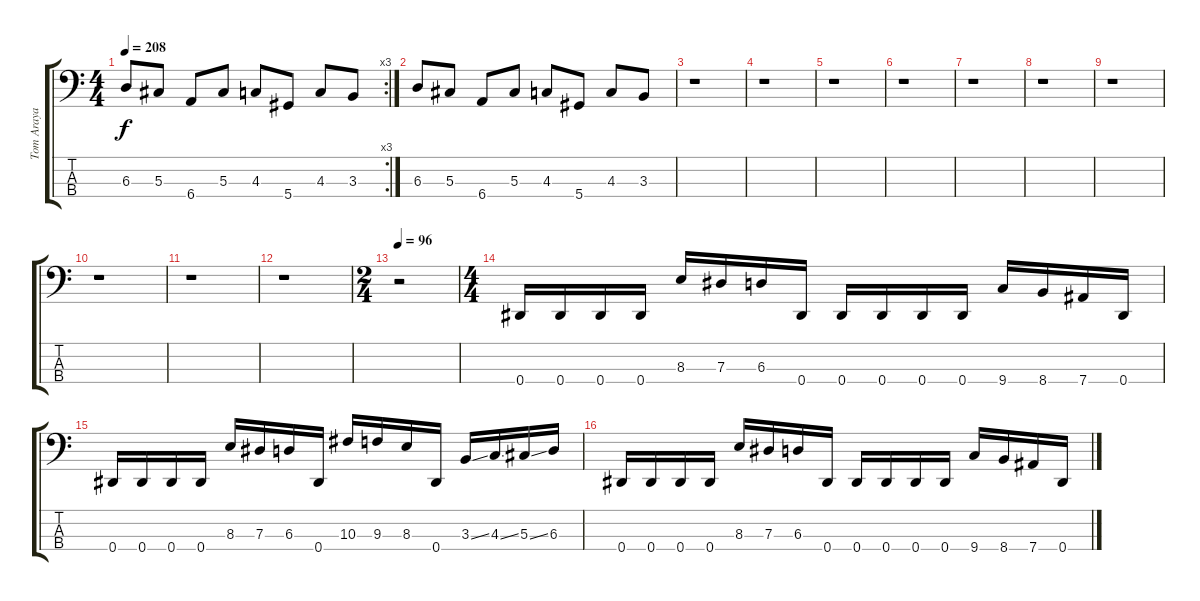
\track ("Tom Araya (Bass)" "Tom Araya ") {instrument electricbassfinger}
\staff {score tabs}
\tuning (Gb2 Db2 Ab1 Eb1) {hide}
\rc 3
\ts (4 4)
\tempo 208
\clef f4
\ks c
6.3.8{dy f} 5.3.8 6.4.8 5.3.8 4.3.8 5.4.8 4.3.8 3.3.8 |
6.3.8 5.3.8 6.4.8 5.3.8 4.3.8 5.4.8 4.3.8 3.3.8 |
r.1 |
r.1 |
r.1 |
r.1 |
r.1 |
r.1 |
r.1 |
r.1 |
r.1 |
r.1 |
\ts (2 4)
\tempo 96
r.2 |
\ts (4 4)
0.4.16 0.4.16 0.4.16 0.4.16 8.3.16 7.3.16 6.3.16 0.4.16 0.4.16 0.4.16 0.4.16 0.4.16 9.4.16 8.4.16 7.4.16 0.4.16 |
0.4.16 0.4.16 0.4.16 0.4.16 8.3.16 7.3.16 6.3.16 0.4.16 10.3.16 9.3.16 8.3.16 0.4.16 3.3{ss}.16 4.3{ss}.16 5.3{ss}.16 6.3.16 |
0.4.16 0.4.16 0.4.16 0.4.16 8.3.16 7.3.16 6.3.16 0.4.16 0.4.16 0.4.16 0.4.16 0.4.16 9.4.16 8.4.16 7.4.16 0.4.16
